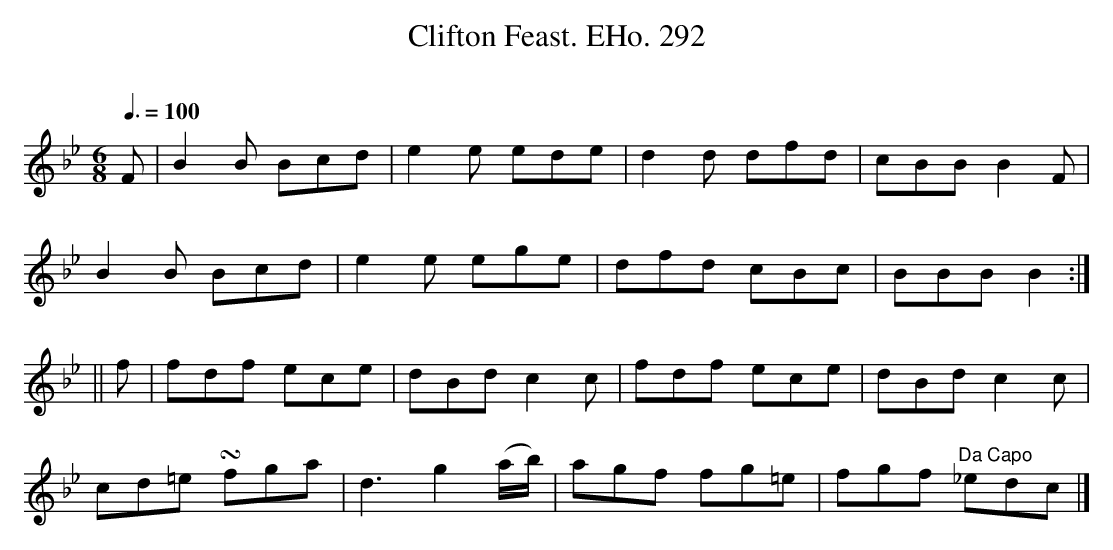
X:1
T:Clifton Feast. EHo. 292
M:6/8
L:1/8
Q:3/8=100
O:
K:Bb
F|B2B Bcd | e2e ede | d2d dfd |cBB B2F |
B2B Bcd | e2e ege | dfd cBc | BBB B2 :|
||f | fdf ece | dBd c2c | fdf ece | dBd c2c |
cd=e !turn!fga | d3g2(a/b/) | agf fg=e | fgf "Da Capo"_edc |]
